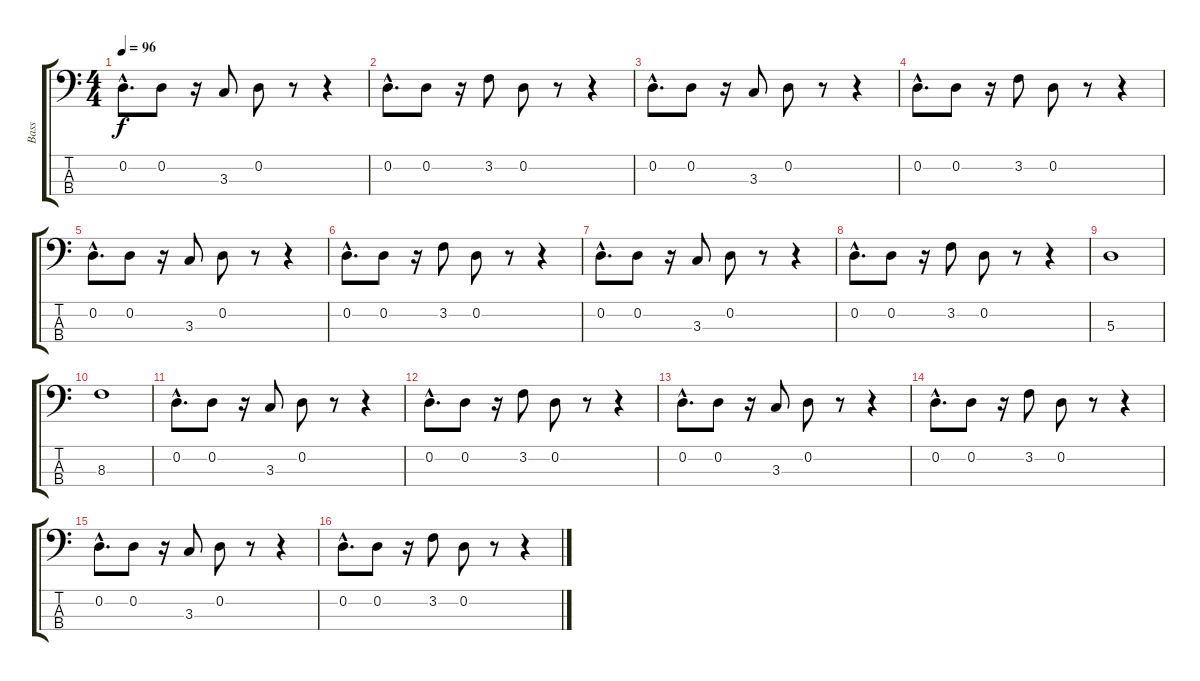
\track ("Bass" "Bass") {instrument electricbassfinger}
\staff {score tabs}
\tuning (G2 D2 A1 E1) {hide}
\ts (4 4)
\tempo 96
\clef f4
\ks c
0.2{hac}.8{d dy f} 0.2.8 r.16 3.3.8 0.2.8 r.8 r.4 |
0.2{hac}.8{d} 0.2.8 r.16 3.2.8 0.2.8 r.8 r.4 |
0.2{hac}.8{d} 0.2.8 r.16 3.3.8 0.2.8 r.8 r.4 |
0.2{hac}.8{d} 0.2.8 r.16 3.2.8 0.2.8 r.8 r.4 |
0.2{hac}.8{d} 0.2.8 r.16 3.3.8 0.2.8 r.8 r.4 |
0.2{hac}.8{d} 0.2.8 r.16 3.2.8 0.2.8 r.8 r.4 |
0.2{hac}.8{d} 0.2.8 r.16 3.3.8 0.2.8 r.8 r.4 |
0.2{hac}.8{d} 0.2.8 r.16 3.2.8 0.2.8 r.8 r.4 |
5.3.1 |
8.3.1 |
0.2{hac}.8{d} 0.2.8 r.16 3.3.8 0.2.8 r.8 r.4 |
0.2{hac}.8{d} 0.2.8 r.16 3.2.8 0.2.8 r.8 r.4 |
0.2{hac}.8{d} 0.2.8 r.16 3.3.8 0.2.8 r.8 r.4 |
0.2{hac}.8{d} 0.2.8 r.16 3.2.8 0.2.8 r.8 r.4 |
0.2{hac}.8{d} 0.2.8 r.16 3.3.8 0.2.8 r.8 r.4 |
0.2{hac}.8{d} 0.2.8 r.16 3.2.8 0.2.8 r.8 r.4
